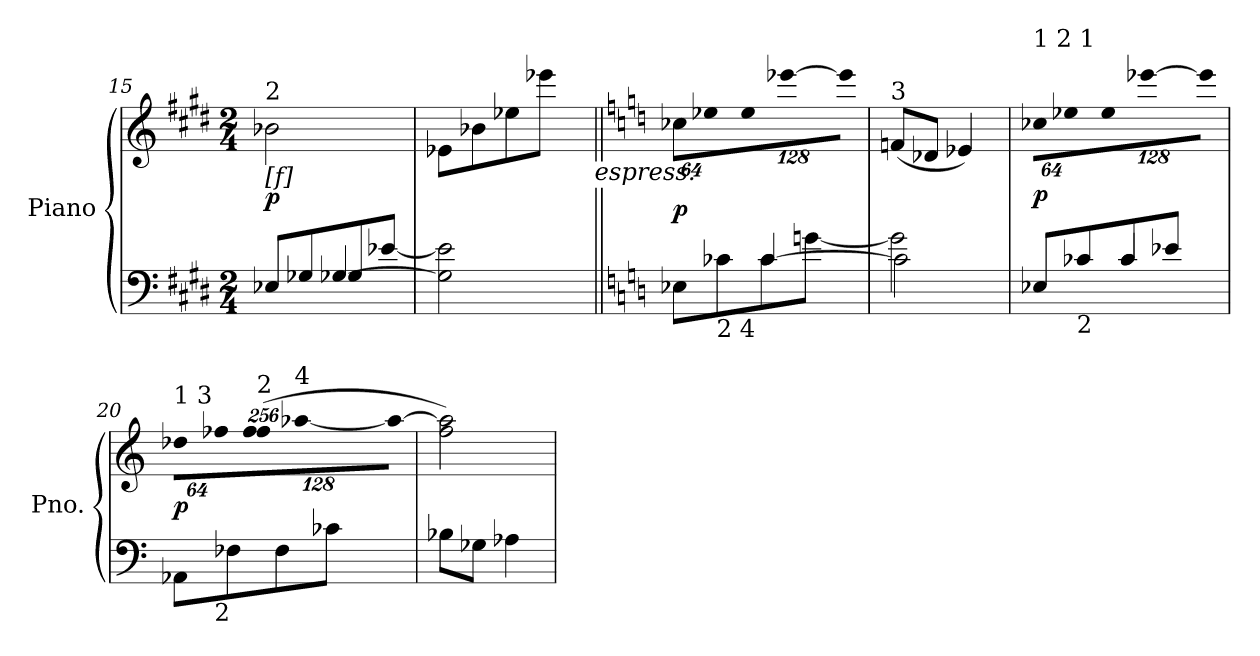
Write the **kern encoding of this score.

**kern	**kern	**dynam
*part1	*part1	*part1
*staff2	*staff1	*staff1/2
*I"Piano	*	*
*I'Pno.	*	*
!!LO:PB:g=z
*clefF4	*clefG2	*
*k[f#c#g#d#]	*k[f#c#g#d#]	*
*E:	*E:	*
*M2/4	*M2/4	*
*MM184	*MM184	*
=15	=15	=15
*^	*	*
!	!	!LO:TX:b:t=[f]	!
!	!	!LO:TX:a:t=2	!
4ryy	8E-Xi/L	2b-Xi\	p
.	8G-Xi/	.	.
[<4G-Xi/	8G-i/	.	.
.	[>8e-Xi/J	.	.
=16	=16	=16	=16
!	!	!LO:TX:a:t=1        2       1	!
*	*	*^	*
2G-i\] 2e-i]	2ryy	8e-Xi\L	4ryy	.
.	.	8b-Xi\	.	.
.	.	8ee-Xi\	8ryy	.
.	.	8eee-Xi\J	16ryy	.
.	.	.	32ryy	.
.	.	.	64ryy	.
.	.	.	128...ryy	.
!	!	!	!LO:TX:b:i:t=espress.	!
.	.	.	1024ryy	.
*	*	*v	*v	*
=17||	=17||	=17||	=17||
*k[]	*	*k[]	*
*C:	*	*C:	*
*	*	*Xbrackettup	*
*	*	*^	*
!	!	!LO:TX:a:t=1       2      1	!	!
!	!	!LO:TX:a:B:t=Meno mosso	!	!
!	!	!LO:N:vis=8	!	!
*	*	*v	*v	*
4ryy	8E-Xi\L	512%51cc-Xi\L	p
!	!	!LO:N:vis=8	!
.	.	512%51ee-Xi\	.
!	!LO:TX:b:t=2          4	!	!
.	8c-Xi\	.	.
!	!	!LO:N:vis=8	!
.	.	1024%103ee-i\	.
[<4c-i/	8c-i\	.	.
!	!	!LO:N:vis=8	!
.	.	[>512%51eee-Xi\	.
.	[>8gni\J	.	.
!	!	!LO:N:vis=8	!
.	.	1024%103eee-i\J]	.
=18	=18	=18	=18
!	!	!LO:TX:a:t=3	!
2gi\]	2c-i\]	(8fni/L	.
.	.	8d-Xi/J	.
.	.	4e-Xi/)	.
=19	=19	=19	=19
!	!	!LO:TX:a:t=1       2      1	!
!	!	!LO:N:vis=8	!
8E-Xi/L	4ryy	512%51cc-Xi\L	p
!	!	!LO:N:vis=8	!
.	.	512%51ee-Xi\	.
!LO:TX:b:t=2	!	!	!
8c-Xi/	.	.	.
!	!	!LO:N:vis=8	!
.	.	1024%103ee-i\	.
8c-i/	4c-i/	.	.
!	!	!LO:N:vis=8	!
.	.	[>512%51eee-Xi\	.
8e-Xi/J	.	.	.
!	!	!LO:N:vis=8	!
.	.	1024%103eee-i\J]	.
=20	=20	=20	=20
*	*	*^	*
!	!	!LO:TX:a:t=1      3	!	!
!	!	!	!LO:N:vis=8	!
8AA-Xi\L	16ryy	8ryy	512%51dd-Xi\L	p
.	32ryy	.	.	.
.	256.ryy	.	.	.
!	!LO:TX:b:t=2	!	!	!
!	!	!	!LO:N:vis=8	!
.	4ryy	.	512%51ff-Xi\	.
8F-Xi\	.	16ryy	.	.
.	.	128.ryy	.	.
!	!	!LO:TX:a:t=2	!	!
!	!	!LO:N:vis=4	!LO:N:vis=8	!
.	.	(1024%205ff-i/	1024%103ff-i\	.
8F-i\	.	.	.	.
!	!	!	!LO:TX:a:t=4	!
!	!	!	!LO:N:vis=8	!
.	.	.	[>512%51aa-Xi\	.
.	8ryy	.	.	.
8c-Xi\J	.	.	.	.
!	!	!	!LO:N:vis=8	!
.	.	16ryy	1024%103aa-i\J_>	.
.	.	32ryy	.	.
.	64ryy	.	.	.
.	128ryy	.	.	.
.	.	256..ryy	.	.
.	512ryy	.	.	.
*v	*v	*	*	*
*	*v	*v	*
=21	=21	=21
8B-Xi\L	2ffi\ 2aa-i])	.
8G-Xi\J	.	.
4A-Xi\	.	.
=	=	=
*-	*-	*-
